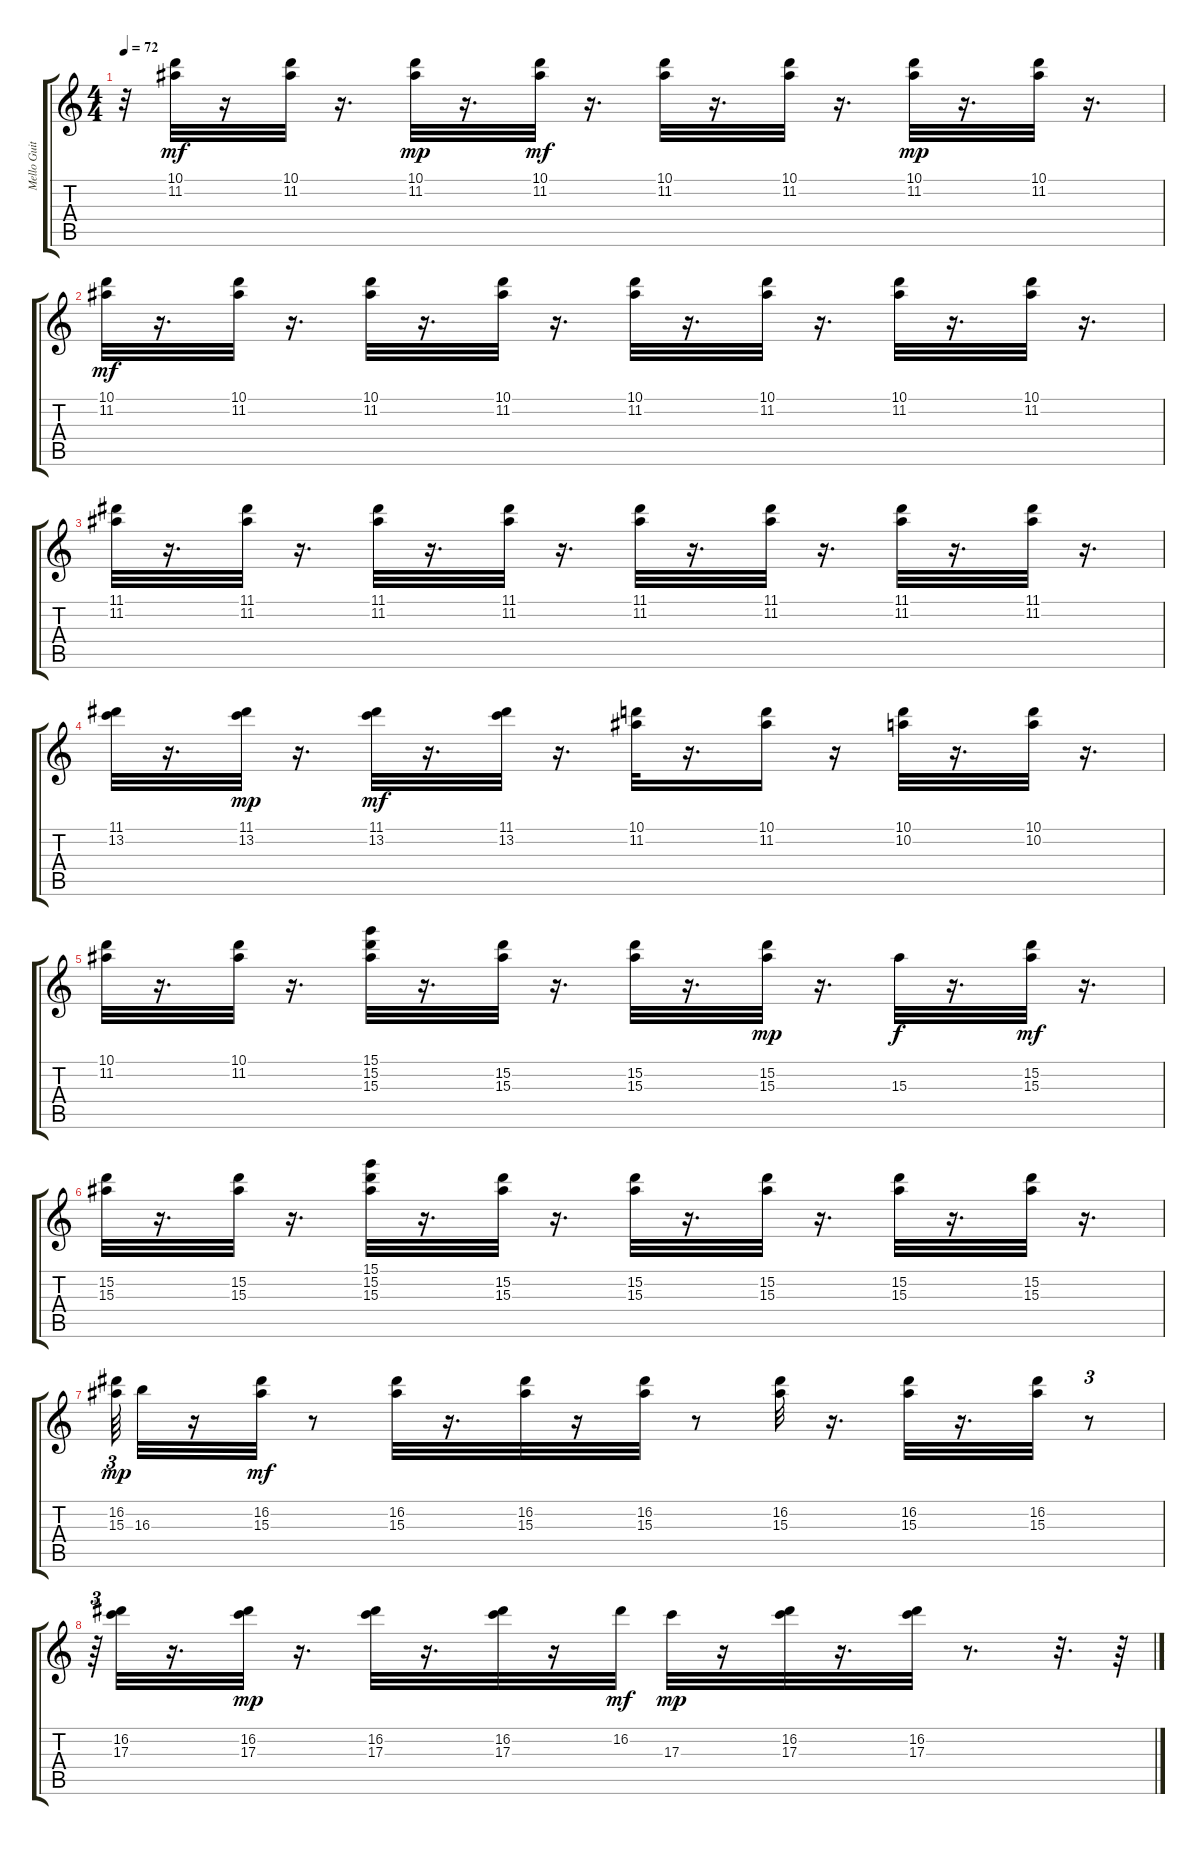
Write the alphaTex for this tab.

\track ("Mello Guitar" "Mello Guit") {instrument electricguitarmuted}
\staff {score tabs}
\tuning (E4 B3 G3 D3 A2 E2) {hide}
\ts (4 4)
\tempo 72
\clef g2
\ks c
r.32{dy mp} (10.1 11.2).32{dy mf} r.16 (10.1 11.2).32 r.16{d} (10.1 11.2).32{dy mp} r.16{d} (10.1 11.2).32{dy mf} r.16{d} (10.1 11.2).32 r.16{d} (10.1 11.2).32 r.16{d} (10.1 11.2).32{dy mp} r.16{d} (10.1 11.2).32 r.16{d} |
(10.1 11.2).32{dy mf} r.16{d} (10.1 11.2).32 r.16{d} (10.1 11.2).32 r.16{d} (10.1 11.2).32 r.16{d} (10.1 11.2).32 r.16{d} (10.1 11.2).32 r.16{d} (10.1 11.2).32 r.16{d} (10.1 11.2).32 r.16{d} |
(11.1 11.2).32 r.16{d} (11.1 11.2).32 r.16{d} (11.1 11.2).32 r.16{d} (11.1 11.2).32 r.16{d} (11.1 11.2).32 r.16{d} (11.1 11.2).32 r.16{d} (11.1 11.2).32 r.16{d} (11.1 11.2).32 r.16{d} |
(11.1 13.2).32 r.16{d} (11.1 13.2).32{dy mp} r.16{d} (11.1 13.2).32{dy mf} r.16{d} (11.1 13.2).32 r.16{d} (10.1 11.2).32 r.16{d} (10.1 11.2).16 r.16 (10.1 10.2).32 r.16{d} (10.1 10.2).32 r.16{d} |
(10.1 11.2).32 r.16{d} (10.1 11.2).32 r.16{d} (15.1 15.2 15.3).32 r.16{d} (15.2 15.3).32 r.16{d} (15.2 15.3).32 r.16{d} (15.2 15.3).32{dy mp} r.16{d} 15.3.32{dy f} r.16{d} (15.2 15.3).32{dy mf} r.16{d} |
(15.2 15.3).32 r.16{d} (15.2 15.3).32 r.16{d} (15.1 15.2 15.3).32 r.16{d} (15.2 15.3).32 r.16{d} (15.2 15.3).32 r.16{d} (15.2 15.3).32 r.16{d} (15.2 15.3).32 r.16{d} (15.2 15.3).32 r.16{d} |
(16.2 15.3).64{tu (3 2) dy mp} 16.3.32 r.16 (16.2 15.3).32{dy mf} r.8 (16.2 15.3).32 r.16{d} (16.2 15.3).32 r.16 (16.2 15.3).32 r.8 (16.2 15.3).32 r.16{d} (16.2 15.3).32 r.16{d} (16.2 15.3).32 r.8{tu (3 2)} |
r.64{tu (3 2)} (16.2 17.3).32 r.16{d} (16.2 17.3).32{dy mp} r.16{d} (16.2 17.3).32 r.16{d} (16.2 17.3).32 r.16 16.2.32{dy mf} 17.3.32{dy mp} r.16 (16.2 17.3).32 r.16{d} (16.2 17.3).32 r.8{d} r.32{d} r.64
